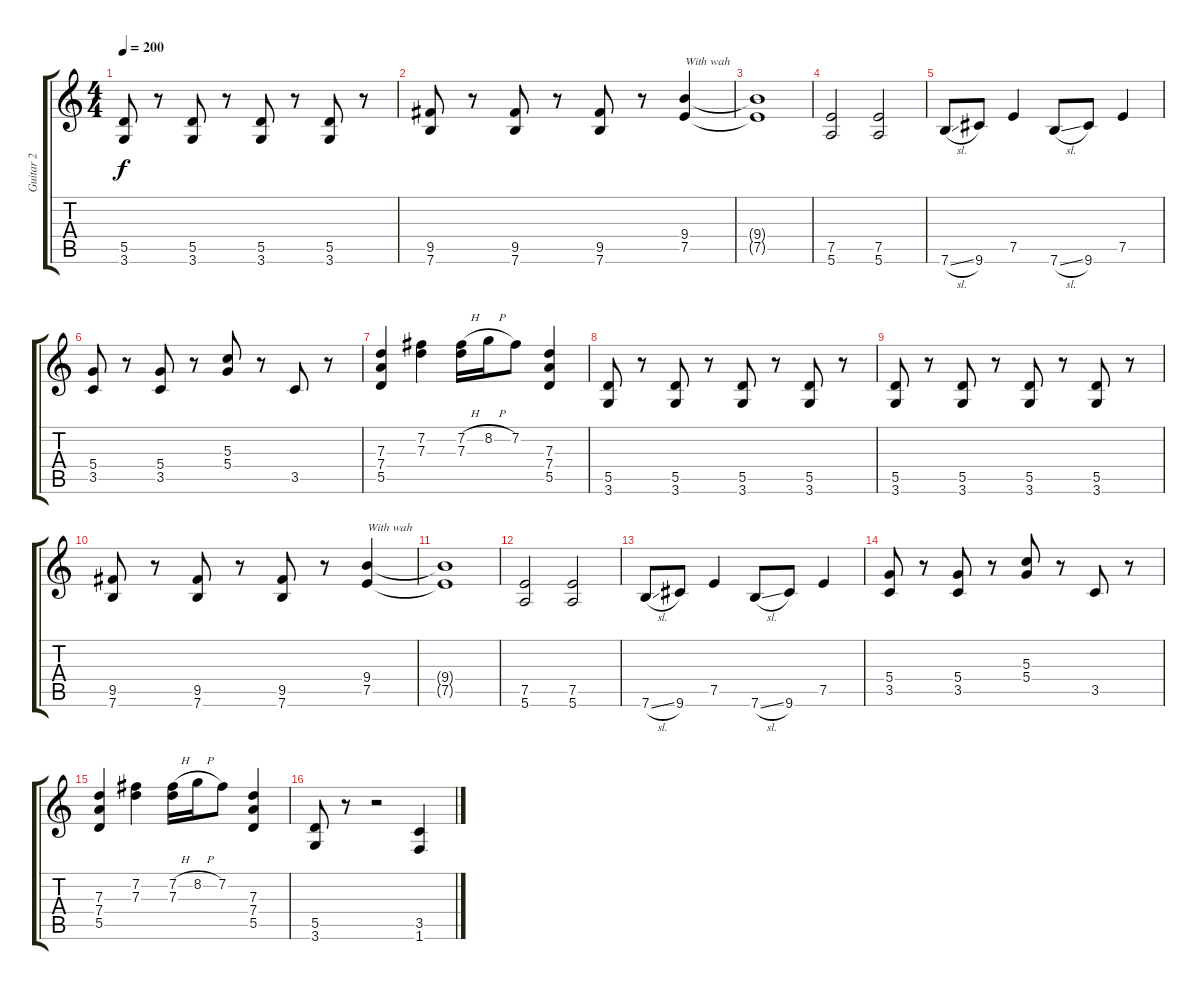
\track ("Guitar 2" "Guitar 2") {instrument overdrivenguitar}
\staff {score tabs}
\tuning (E4 B3 G3 D3 A2 E2) {hide}
\ts (4 4)
\tempo 200
\clef g2
\ks c
(5.5 3.6).8{dy f} r.8 (5.5 3.6).8 r.8 (5.5 3.6).8 r.8 (5.5 3.6).8 r.8 |
(9.5 7.6).8 r.8 (9.5 7.6).8 r.8 (9.5 7.6).8 r.8 (9.4 7.5).4{txt "With wah"} |
(9.4{t} 7.5{t}).1 |
(7.5 5.6).2 (7.5 5.6).2 |
7.6{sl}.8 9.6.8 7.5.4 7.6{sl}.8 9.6.8 7.5.4 |
(5.4 3.5).8 r.8 (5.4 3.5).8 r.8 (5.3 5.4).8 r.8 3.5.8 r.8 |
(7.3 7.4 5.5).4 (7.2 7.3).4 (7.2{h} 7.3).16 8.2{h}.16 7.2.8 (7.3 7.4 5.5).4 |
(5.5 3.6).8 r.8 (5.5 3.6).8 r.8 (5.5 3.6).8 r.8 (5.5 3.6).8 r.8 |
(5.5 3.6).8 r.8 (5.5 3.6).8 r.8 (5.5 3.6).8 r.8 (5.5 3.6).8 r.8 |
(9.5 7.6).8 r.8 (9.5 7.6).8 r.8 (9.5 7.6).8 r.8 (9.4 7.5).4{txt "With wah"} |
(9.4{t} 7.5{t}).1 |
(7.5 5.6).2 (7.5 5.6).2 |
7.6{sl}.8 9.6.8 7.5.4 7.6{sl}.8 9.6.8 7.5.4 |
(5.4 3.5).8 r.8 (5.4 3.5).8 r.8 (5.3 5.4).8 r.8 3.5.8 r.8 |
(7.3 7.4 5.5).4 (7.2 7.3).4 (7.2{h} 7.3).16 8.2{h}.16 7.2.8 (7.3 7.4 5.5).4 |
(5.5 3.6).8 r.8 r.2 (3.5 1.6).4
